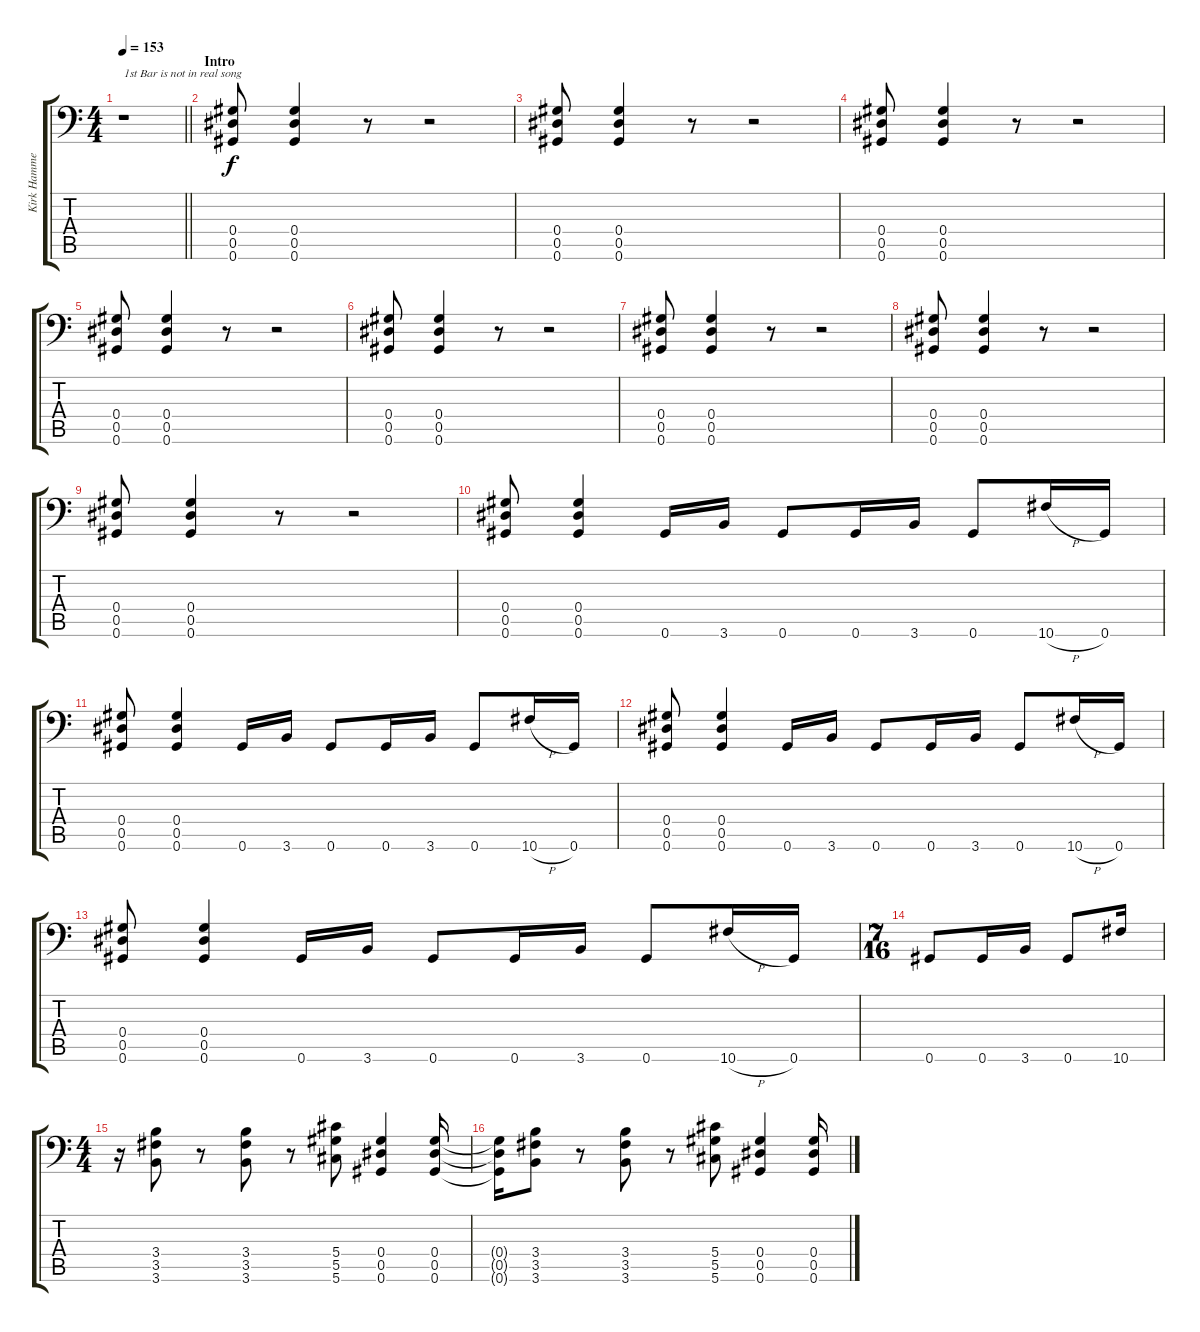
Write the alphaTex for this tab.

\track ("Kirk Hammett (Guitar)" "Kirk Hamme") {instrument overdrivenguitar}
\staff {score tabs}
\tuning (Bb3 F3 Db3 Ab2 Eb2 Ab1) {hide}
\ts (4 4)
\tempo 153
\clef f4
\barLineRight lightlight
\ks c
r.1{txt "1st Bar is not in real song" dy f instrument overdrivenguitar} |
\section ("" "Intro")
(0.4 0.5 0.6).8 (0.4 0.5 0.6).4 r.8 r.2 |
(0.4 0.5 0.6).8 (0.4 0.5 0.6).4 r.8 r.2 |
(0.4 0.5 0.6).8 (0.4 0.5 0.6).4 r.8 r.2 |
(0.4 0.5 0.6).8 (0.4 0.5 0.6).4 r.8 r.2 |
(0.4 0.5 0.6).8 (0.4 0.5 0.6).4 r.8 r.2 |
(0.4 0.5 0.6).8 (0.4 0.5 0.6).4 r.8 r.2 |
(0.4 0.5 0.6).8 (0.4 0.5 0.6).4 r.8 r.2 |
(0.4 0.5 0.6).8 (0.4 0.5 0.6).4 r.8 r.2 |
(0.4 0.5 0.6).8 (0.4 0.5 0.6).4 0.6.16 3.6.16 0.6.8 0.6.16 3.6.16 0.6.8 10.6{h}.16 0.6.16 |
(0.4 0.5 0.6).8 (0.4 0.5 0.6).4 0.6.16 3.6.16 0.6.8 0.6.16 3.6.16 0.6.8 10.6{h}.16 0.6.16 |
(0.4 0.5 0.6).8 (0.4 0.5 0.6).4 0.6.16 3.6.16 0.6.8 0.6.16 3.6.16 0.6.8 10.6{h}.16 0.6.16 |
(0.4 0.5 0.6).8 (0.4 0.5 0.6).4 0.6.16 3.6.16 0.6.8 0.6.16 3.6.16 0.6.8 10.6{h}.16 0.6.16 |
\ts (7 16)
0.6.8 0.6.16 3.6.16 0.6.8 10.6.16 |
\ts (4 4)
r.16 (3.4 3.5 3.6).8 r.8 (3.4 3.5 3.6).8 r.8 (5.4 5.5 5.6).8 (0.4 0.5 0.6).4 (0.4 0.5 0.6).16 |
(0.4{t} 0.5{t} 0.6{t}).16 (3.4 3.5 3.6).8 r.8 (3.4 3.5 3.6).8 r.8 (5.4 5.5 5.6).8 (0.4 0.5 0.6).4 (0.4 0.5 0.6).16
